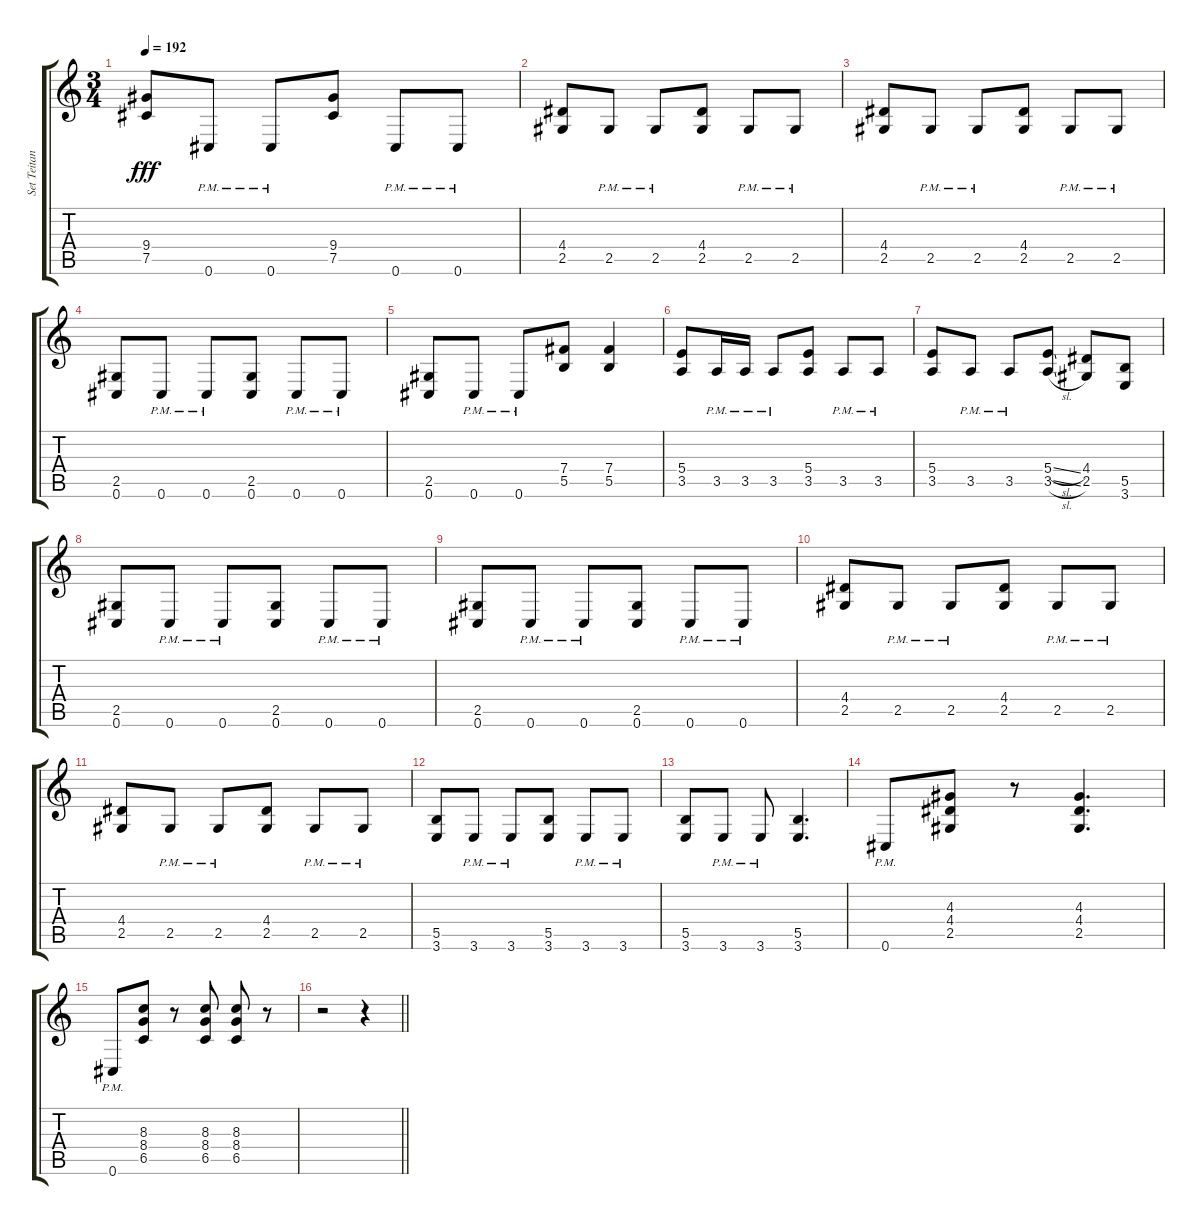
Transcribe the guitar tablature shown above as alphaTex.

\track ("Set Teitan" "Set Teitan") {instrument distortionguitar}
\staff {score tabs}
\tuning (Db4 Ab3 E3 B2 Gb2 Db2) {hide}
\ts (3 4)
\tempo 192
\clef g2
\ks c
(9.4 7.5).8{dy fff} 0.6{pm}.8 0.6{pm}.8 (9.4 7.5).8 0.6{pm}.8 0.6{pm}.8 |
(4.4 2.5).8 2.5{pm}.8 2.5{pm}.8 (4.4 2.5).8 2.5{pm}.8 2.5{pm}.8 |
(4.4 2.5).8 2.5{pm}.8 2.5{pm}.8 (4.4 2.5).8 2.5{pm}.8 2.5{pm}.8 |
(2.5 0.6).8 0.6{pm}.8 0.6{pm}.8 (2.5 0.6).8 0.6{pm}.8 0.6{pm}.8 |
(2.5 0.6).8 0.6{pm}.8 0.6{pm}.8 (7.4 5.5).8 (7.4 5.5).4 |
(5.4 3.5).8 3.5{pm}.16 3.5{pm}.16 3.5{pm}.8 (5.4 3.5).8 3.5{pm}.8 3.5{pm}.8 |
(5.4 3.5).8 3.5{pm}.8 3.5{pm}.8 (5.4{sl} 3.5{sl}).8 (4.4 2.5).8 (5.5 3.6).8 |
(2.5 0.6).8 0.6{pm}.8 0.6{pm}.8 (2.5 0.6).8 0.6{pm}.8 0.6{pm}.8 |
(2.5 0.6).8 0.6{pm}.8 0.6{pm}.8 (2.5 0.6).8 0.6{pm}.8 0.6{pm}.8 |
(4.4 2.5).8 2.5{pm}.8 2.5{pm}.8 (4.4 2.5).8 2.5{pm}.8 2.5{pm}.8 |
(4.4 2.5).8 2.5{pm}.8 2.5{pm}.8 (4.4 2.5).8 2.5{pm}.8 2.5{pm}.8 |
(5.5 3.6).8 3.6{pm}.8 3.6{pm}.8 (5.5 3.6).8 3.6{pm}.8 3.6{pm}.8 |
(5.5 3.6).8 3.6{pm}.8 3.6{pm}.8 (5.5 3.6).4{d} |
0.6{pm}.8 (4.3 4.4 2.5).8 r.8 (4.3 4.4 2.5).4{d} |
0.6{pm}.8 (8.3 8.4 6.5).8 r.8 (8.3 8.4 6.5).8 (8.3 8.4 6.5).8 r.8 |
\barLineRight lightlight
r.2 r.4
